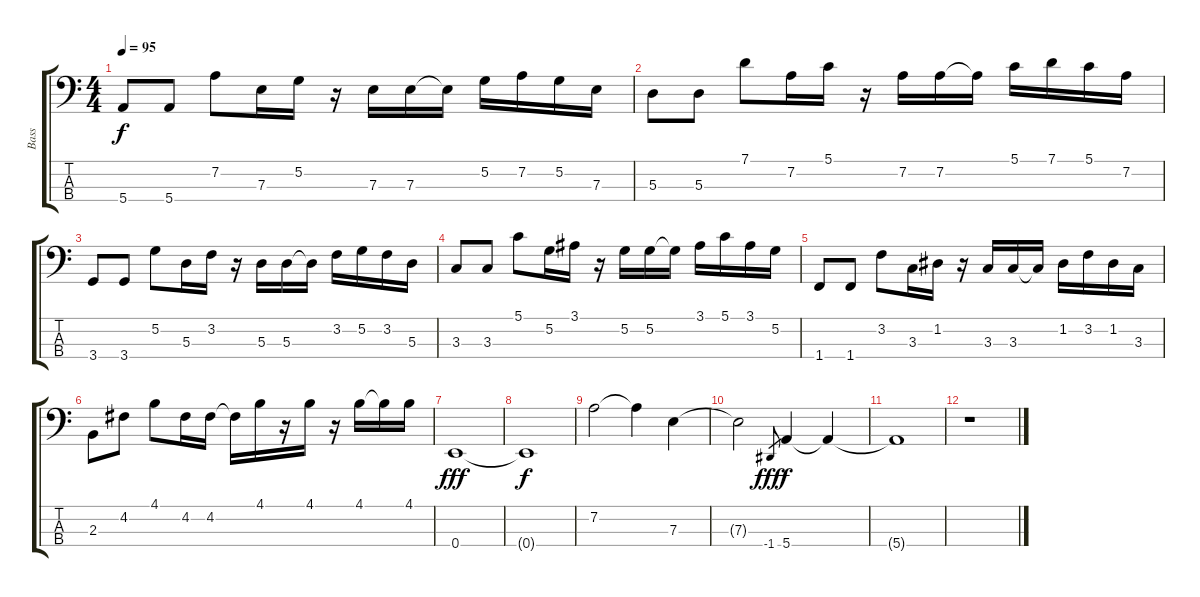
\track ("Bass" "Bass") {instrument electricbassfinger}
\staff {score tabs}
\tuning (G2 D2 A1 E1) {hide}
\ts (4 4)
\tempo 95
\clef f4
\ks c
5.4.8{dy f} 5.4.8 7.2.8 7.3.16 5.2.16 r.16 7.3.16 7.3.16 7.3{t}.16 5.2.16 7.2.16 5.2.16 7.3.16 |
5.3.8 5.3.8 7.1.8 7.2.16 5.1.16 r.16 7.2.16 7.2.16 7.2{t}.16 5.1.16 7.1.16 5.1.16 7.2.16 |
3.4.8 3.4.8 5.2.8 5.3.16 3.2.16 r.16 5.3.16 5.3.16 5.3{t}.16 3.2.16 5.2.16 3.2.16 5.3.16 |
3.3.8 3.3.8 5.1.8 5.2.16 3.1.16 r.16 5.2.16 5.2.16 5.2{t}.16 3.1.16 5.1.16 3.1.16 5.2.16 |
1.4.8 1.4.8 3.2.8 3.3.16 1.2.16 r.16 3.3.16 3.3.16 3.3{t}.16 1.2.16 3.2.16 1.2.16 3.3.16 |
2.3.8 4.2.8 4.1.8 4.2.16 4.2.16 4.2{t}.16 4.1.16 r.16 4.1.16 r.16 4.1.16 4.1{t}.16 4.1.16 |
0.4.1{dy fff} |
0.4{t}.1{dy f} |
7.2.2 7.2{t}.4 7.3.4 |
7.3{t}.2 -1.4.8{gr dy fff} 5.4.4{dy f} 5.4{t}.4 |
5.4{t}.1 |
r.1
